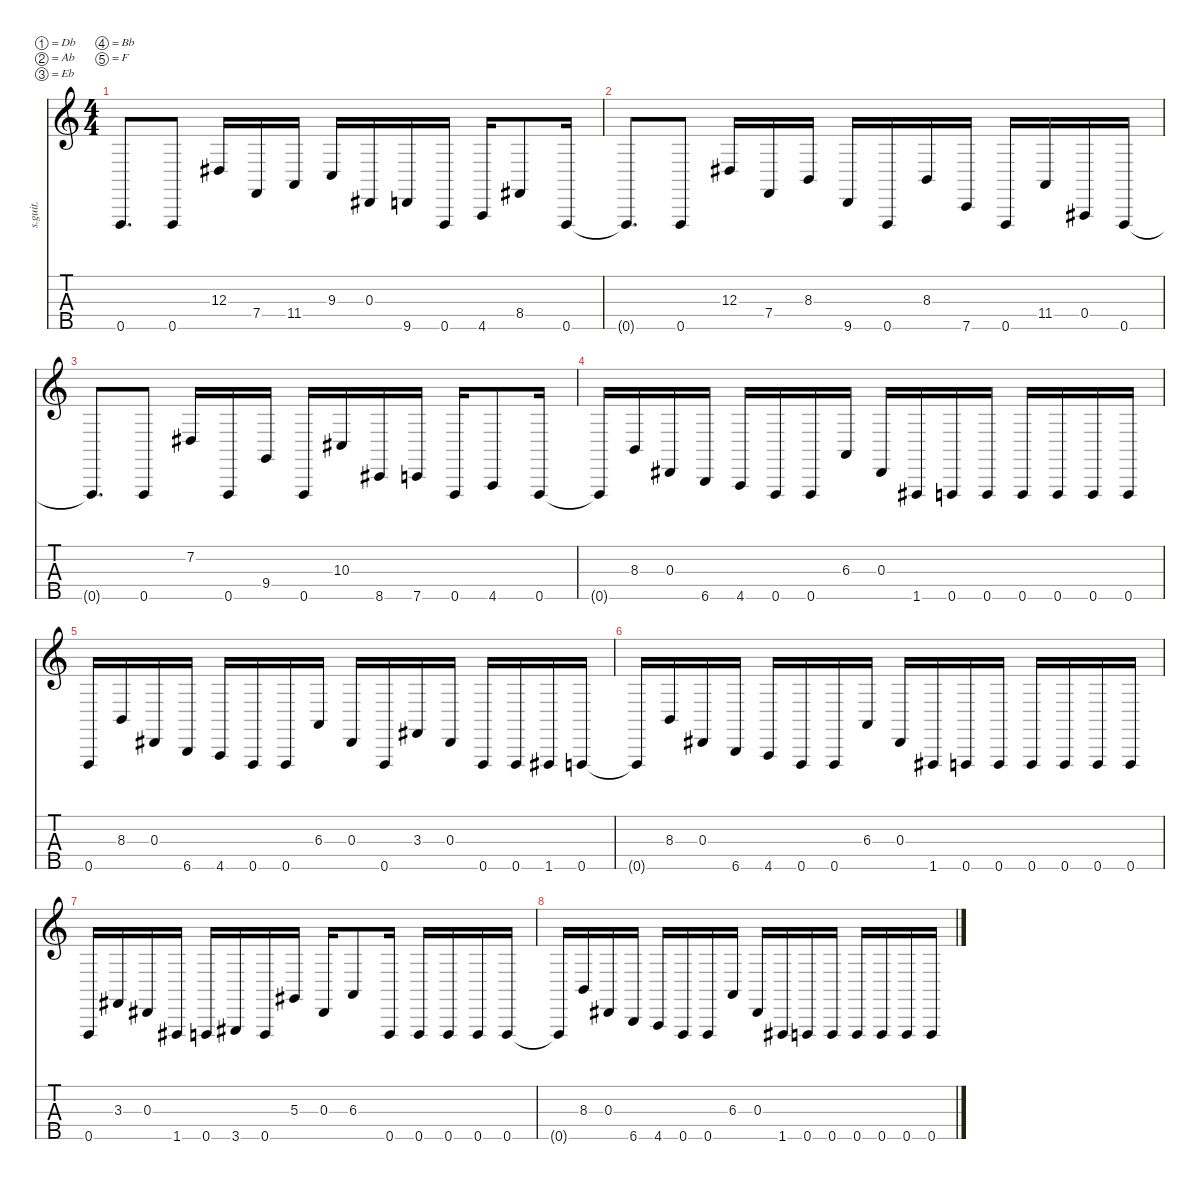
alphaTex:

\defaultSystemsLayout 4
\hideDynamics
\bracketExtendMode nobrackets
\track ("Dick Lövgren" "s.guit.") {instrument electricbassfinger}
\staff {score tabs}
\tuning (Db2 Ab1 Eb1 Bb0 F0)
\ts (4 4)
\tempo (110 hide)
\clef g2
\ks c
0.5{t}.8{d lyrics (0 "") lyrics (1 "") lyrics (2 "") lyrics (3 "") lyrics (4 "") dy f} 0.5.8{lyrics (0 "") lyrics (1 "") lyrics (2 "") lyrics (3 "") lyrics (4 "")} 12.3{acc #}.16{lyrics (0 "") lyrics (1 "") lyrics (2 "") lyrics (3 "") lyrics (4 "")} 7.4.16{lyrics (0 "") lyrics (1 "") lyrics (2 "") lyrics (3 "") lyrics (4 "")} 11.4.16{lyrics (0 "") lyrics (1 "") lyrics (2 "") lyrics (3 "") lyrics (4 "")} 9.3.16{lyrics (0 "") lyrics (1 "") lyrics (2 "") lyrics (3 "") lyrics (4 "")} 0.3{acc #}.16{lyrics (0 "") lyrics (1 "") lyrics (2 "") lyrics (3 "") lyrics (4 "")} 9.5.16{lyrics (0 "") lyrics (1 "") lyrics (2 "") lyrics (3 "") lyrics (4 "")} 0.5.16{lyrics (0 "") lyrics (1 "") lyrics (2 "") lyrics (3 "") lyrics (4 "")} 4.5.16{lyrics (0 "") lyrics (1 "") lyrics (2 "") lyrics (3 "") lyrics (4 "")} 8.4{acc #}.8{lyrics (0 "") lyrics (1 "") lyrics (2 "") lyrics (3 "") lyrics (4 "")} 0.5.16{lyrics (0 "") lyrics (1 "") lyrics (2 "") lyrics (3 "") lyrics (4 "")} |
0.5{t}.8{d lyrics (0 "") lyrics (1 "") lyrics (2 "") lyrics (3 "") lyrics (4 "")} 0.5.8{lyrics (0 "") lyrics (1 "") lyrics (2 "") lyrics (3 "") lyrics (4 "")} 12.3{acc #}.16{lyrics (0 "") lyrics (1 "") lyrics (2 "") lyrics (3 "") lyrics (4 "")} 7.4.16{lyrics (0 "") lyrics (1 "") lyrics (2 "") lyrics (3 "") lyrics (4 "")} 8.3.16{lyrics (0 "") lyrics (1 "") lyrics (2 "") lyrics (3 "") lyrics (4 "")} 9.5.16{lyrics (0 "") lyrics (1 "") lyrics (2 "") lyrics (3 "") lyrics (4 "")} 0.5.16{lyrics (0 "") lyrics (1 "") lyrics (2 "") lyrics (3 "") lyrics (4 "")} 8.3.16{lyrics (0 "") lyrics (1 "") lyrics (2 "") lyrics (3 "") lyrics (4 "")} 7.5.16{lyrics (0 "") lyrics (1 "") lyrics (2 "") lyrics (3 "") lyrics (4 "")} 0.5.16{lyrics (0 "") lyrics (1 "") lyrics (2 "") lyrics (3 "") lyrics (4 "")} 11.4.16{lyrics (0 "") lyrics (1 "") lyrics (2 "") lyrics (3 "") lyrics (4 "")} 0.4{acc #}.16{lyrics (0 "") lyrics (1 "") lyrics (2 "") lyrics (3 "") lyrics (4 "")} 0.5.16{lyrics (0 "") lyrics (1 "") lyrics (2 "") lyrics (3 "") lyrics (4 "")} |
0.5{t}.8{d lyrics (0 "") lyrics (1 "") lyrics (2 "") lyrics (3 "") lyrics (4 "")} 0.5.8{lyrics (0 "") lyrics (1 "") lyrics (2 "") lyrics (3 "") lyrics (4 "")} 7.2{acc #}.16{lyrics (0 "") lyrics (1 "") lyrics (2 "") lyrics (3 "") lyrics (4 "")} 0.5.16{lyrics (0 "") lyrics (1 "") lyrics (2 "") lyrics (3 "") lyrics (4 "")} 9.4.16{lyrics (0 "") lyrics (1 "") lyrics (2 "") lyrics (3 "") lyrics (4 "")} 0.5.16{lyrics (0 "") lyrics (1 "") lyrics (2 "") lyrics (3 "") lyrics (4 "")} 10.3{acc #}.16{lyrics (0 "") lyrics (1 "") lyrics (2 "") lyrics (3 "") lyrics (4 "")} 8.5{acc #}.16{lyrics (0 "") lyrics (1 "") lyrics (2 "") lyrics (3 "") lyrics (4 "")} 7.5.16{lyrics (0 "") lyrics (1 "") lyrics (2 "") lyrics (3 "") lyrics (4 "")} 0.5.16{lyrics (0 "") lyrics (1 "") lyrics (2 "") lyrics (3 "") lyrics (4 "")} 4.5.8{lyrics (0 "") lyrics (1 "") lyrics (2 "") lyrics (3 "") lyrics (4 "")} 0.5.16{lyrics (0 "") lyrics (1 "") lyrics (2 "") lyrics (3 "") lyrics (4 "")} |
0.5{t}.16{lyrics (0 "") lyrics (1 "") lyrics (2 "") lyrics (3 "") lyrics (4 "")} 8.3.16{lyrics (0 "") lyrics (1 "") lyrics (2 "") lyrics (3 "") lyrics (4 "")} 0.3{acc #}.16{lyrics (0 "") lyrics (1 "") lyrics (2 "") lyrics (3 "") lyrics (4 "")} 6.5.16{lyrics (0 "") lyrics (1 "") lyrics (2 "") lyrics (3 "") lyrics (4 "")} 4.5.16{lyrics (0 "") lyrics (1 "") lyrics (2 "") lyrics (3 "") lyrics (4 "")} 0.5.16{lyrics (0 "") lyrics (1 "") lyrics (2 "") lyrics (3 "") lyrics (4 "")} 0.5.16{lyrics (0 "") lyrics (1 "") lyrics (2 "") lyrics (3 "") lyrics (4 "")} 6.3.16{lyrics (0 "") lyrics (1 "") lyrics (2 "") lyrics (3 "") lyrics (4 "")} 0.3{acc #}.16{lyrics (0 "") lyrics (1 "") lyrics (2 "") lyrics (3 "") lyrics (4 "")} 1.5{acc #}.16{lyrics (0 "") lyrics (1 "") lyrics (2 "") lyrics (3 "") lyrics (4 "")} 0.5.16{lyrics (0 "") lyrics (1 "") lyrics (2 "") lyrics (3 "") lyrics (4 "")} 0.5.16{lyrics (0 "") lyrics (1 "") lyrics (2 "") lyrics (3 "") lyrics (4 "")} 0.5.16{lyrics (0 "") lyrics (1 "") lyrics (2 "") lyrics (3 "") lyrics (4 "")} 0.5.16{lyrics (0 "") lyrics (1 "") lyrics (2 "") lyrics (3 "") lyrics (4 "")} 0.5.16{lyrics (0 "") lyrics (1 "") lyrics (2 "") lyrics (3 "") lyrics (4 "")} 0.5.16{lyrics (0 "") lyrics (1 "") lyrics (2 "") lyrics (3 "") lyrics (4 "")} |
0.5.16{lyrics (0 "") lyrics (1 "") lyrics (2 "") lyrics (3 "") lyrics (4 "")} 8.3.16{lyrics (0 "") lyrics (1 "") lyrics (2 "") lyrics (3 "") lyrics (4 "")} 0.3{acc #}.16{lyrics (0 "") lyrics (1 "") lyrics (2 "") lyrics (3 "") lyrics (4 "")} 6.5.16{lyrics (0 "") lyrics (1 "") lyrics (2 "") lyrics (3 "") lyrics (4 "")} 4.5.16{lyrics (0 "") lyrics (1 "") lyrics (2 "") lyrics (3 "") lyrics (4 "")} 0.5.16{lyrics (0 "") lyrics (1 "") lyrics (2 "") lyrics (3 "") lyrics (4 "")} 0.5.16{lyrics (0 "") lyrics (1 "") lyrics (2 "") lyrics (3 "") lyrics (4 "")} 6.3.16{lyrics (0 "") lyrics (1 "") lyrics (2 "") lyrics (3 "") lyrics (4 "")} 0.3{acc #}.16{lyrics (0 "") lyrics (1 "") lyrics (2 "") lyrics (3 "") lyrics (4 "")} 0.5.16{lyrics (0 "") lyrics (1 "") lyrics (2 "") lyrics (3 "") lyrics (4 "")} 3.3{acc #}.16{lyrics (0 "") lyrics (1 "") lyrics (2 "") lyrics (3 "") lyrics (4 "")} 0.3{acc #}.16{lyrics (0 "") lyrics (1 "") lyrics (2 "") lyrics (3 "") lyrics (4 "")} 0.5.16{lyrics (0 "") lyrics (1 "") lyrics (2 "") lyrics (3 "") lyrics (4 "")} 0.5.16{lyrics (0 "") lyrics (1 "") lyrics (2 "") lyrics (3 "") lyrics (4 "")} 1.5{acc #}.16{lyrics (0 "") lyrics (1 "") lyrics (2 "") lyrics (3 "") lyrics (4 "")} 0.5.16{lyrics (0 "") lyrics (1 "") lyrics (2 "") lyrics (3 "") lyrics (4 "")} |
0.5{t}.16{lyrics (0 "") lyrics (1 "") lyrics (2 "") lyrics (3 "") lyrics (4 "")} 8.3.16{lyrics (0 "") lyrics (1 "") lyrics (2 "") lyrics (3 "") lyrics (4 "")} 0.3{acc #}.16{lyrics (0 "") lyrics (1 "") lyrics (2 "") lyrics (3 "") lyrics (4 "")} 6.5.16{lyrics (0 "") lyrics (1 "") lyrics (2 "") lyrics (3 "") lyrics (4 "")} 4.5.16{lyrics (0 "") lyrics (1 "") lyrics (2 "") lyrics (3 "") lyrics (4 "")} 0.5.16{lyrics (0 "") lyrics (1 "") lyrics (2 "") lyrics (3 "") lyrics (4 "")} 0.5.16{lyrics (0 "") lyrics (1 "") lyrics (2 "") lyrics (3 "") lyrics (4 "")} 6.3.16{lyrics (0 "") lyrics (1 "") lyrics (2 "") lyrics (3 "") lyrics (4 "")} 0.3{acc #}.16{lyrics (0 "") lyrics (1 "") lyrics (2 "") lyrics (3 "") lyrics (4 "")} 1.5{acc #}.16{lyrics (0 "") lyrics (1 "") lyrics (2 "") lyrics (3 "") lyrics (4 "")} 0.5.16{lyrics (0 "") lyrics (1 "") lyrics (2 "") lyrics (3 "") lyrics (4 "")} 0.5.16{lyrics (0 "") lyrics (1 "") lyrics (2 "") lyrics (3 "") lyrics (4 "")} 0.5.16{lyrics (0 "") lyrics (1 "") lyrics (2 "") lyrics (3 "") lyrics (4 "")} 0.5.16{lyrics (0 "") lyrics (1 "") lyrics (2 "") lyrics (3 "") lyrics (4 "")} 0.5.16{lyrics (0 "") lyrics (1 "") lyrics (2 "") lyrics (3 "") lyrics (4 "")} 0.5.16{lyrics (0 "") lyrics (1 "") lyrics (2 "") lyrics (3 "") lyrics (4 "")} |
0.5.16{lyrics (0 "") lyrics (1 "") lyrics (2 "") lyrics (3 "") lyrics (4 "")} 3.3{acc #}.16{lyrics (0 "") lyrics (1 "") lyrics (2 "") lyrics (3 "") lyrics (4 "")} 0.3{acc #}.16{lyrics (0 "") lyrics (1 "") lyrics (2 "") lyrics (3 "") lyrics (4 "")} 1.5{acc #}.16{lyrics (0 "") lyrics (1 "") lyrics (2 "") lyrics (3 "") lyrics (4 "")} 0.5.16{lyrics (0 "") lyrics (1 "") lyrics (2 "") lyrics (3 "") lyrics (4 "")} 3.5{acc #}.16{lyrics (0 "") lyrics (1 "") lyrics (2 "") lyrics (3 "") lyrics (4 "")} 0.5.16{lyrics (0 "") lyrics (1 "") lyrics (2 "") lyrics (3 "") lyrics (4 "")} 5.3{acc #}.16{lyrics (0 "") lyrics (1 "") lyrics (2 "") lyrics (3 "") lyrics (4 "")} 0.3{acc #}.16{lyrics (0 "") lyrics (1 "") lyrics (2 "") lyrics (3 "") lyrics (4 "")} 6.3.8{lyrics (0 "") lyrics (1 "") lyrics (2 "") lyrics (3 "") lyrics (4 "")} 0.5.16{lyrics (0 "") lyrics (1 "") lyrics (2 "") lyrics (3 "") lyrics (4 "")} 0.5.16{lyrics (0 "") lyrics (1 "") lyrics (2 "") lyrics (3 "") lyrics (4 "")} 0.5.16{lyrics (0 "") lyrics (1 "") lyrics (2 "") lyrics (3 "") lyrics (4 "")} 0.5.16{lyrics (0 "") lyrics (1 "") lyrics (2 "") lyrics (3 "") lyrics (4 "")} 0.5.16{lyrics (0 "") lyrics (1 "") lyrics (2 "") lyrics (3 "") lyrics (4 "")} |
0.5{t}.16{lyrics (0 "") lyrics (1 "") lyrics (2 "") lyrics (3 "") lyrics (4 "")} 8.3.16{lyrics (0 "") lyrics (1 "") lyrics (2 "") lyrics (3 "") lyrics (4 "")} 0.3{acc #}.16{lyrics (0 "") lyrics (1 "") lyrics (2 "") lyrics (3 "") lyrics (4 "")} 6.5.16{lyrics (0 "") lyrics (1 "") lyrics (2 "") lyrics (3 "") lyrics (4 "")} 4.5.16{lyrics (0 "") lyrics (1 "") lyrics (2 "") lyrics (3 "") lyrics (4 "")} 0.5.16{lyrics (0 "") lyrics (1 "") lyrics (2 "") lyrics (3 "") lyrics (4 "")} 0.5.16{lyrics (0 "") lyrics (1 "") lyrics (2 "") lyrics (3 "") lyrics (4 "")} 6.3.16{lyrics (0 "") lyrics (1 "") lyrics (2 "") lyrics (3 "") lyrics (4 "")} 0.3{acc #}.16{lyrics (0 "") lyrics (1 "") lyrics (2 "") lyrics (3 "") lyrics (4 "")} 1.5{acc #}.16{lyrics (0 "") lyrics (1 "") lyrics (2 "") lyrics (3 "") lyrics (4 "")} 0.5.16{lyrics (0 "") lyrics (1 "") lyrics (2 "") lyrics (3 "") lyrics (4 "")} 0.5.16{lyrics (0 "") lyrics (1 "") lyrics (2 "") lyrics (3 "") lyrics (4 "")} 0.5.16{lyrics (0 "") lyrics (1 "") lyrics (2 "") lyrics (3 "") lyrics (4 "")} 0.5.16{lyrics (0 "") lyrics (1 "") lyrics (2 "") lyrics (3 "") lyrics (4 "")} 0.5.16{lyrics (0 "") lyrics (1 "") lyrics (2 "") lyrics (3 "") lyrics (4 "")} 0.5.16{lyrics (0 "") lyrics (1 "") lyrics (2 "") lyrics (3 "") lyrics (4 "")}
